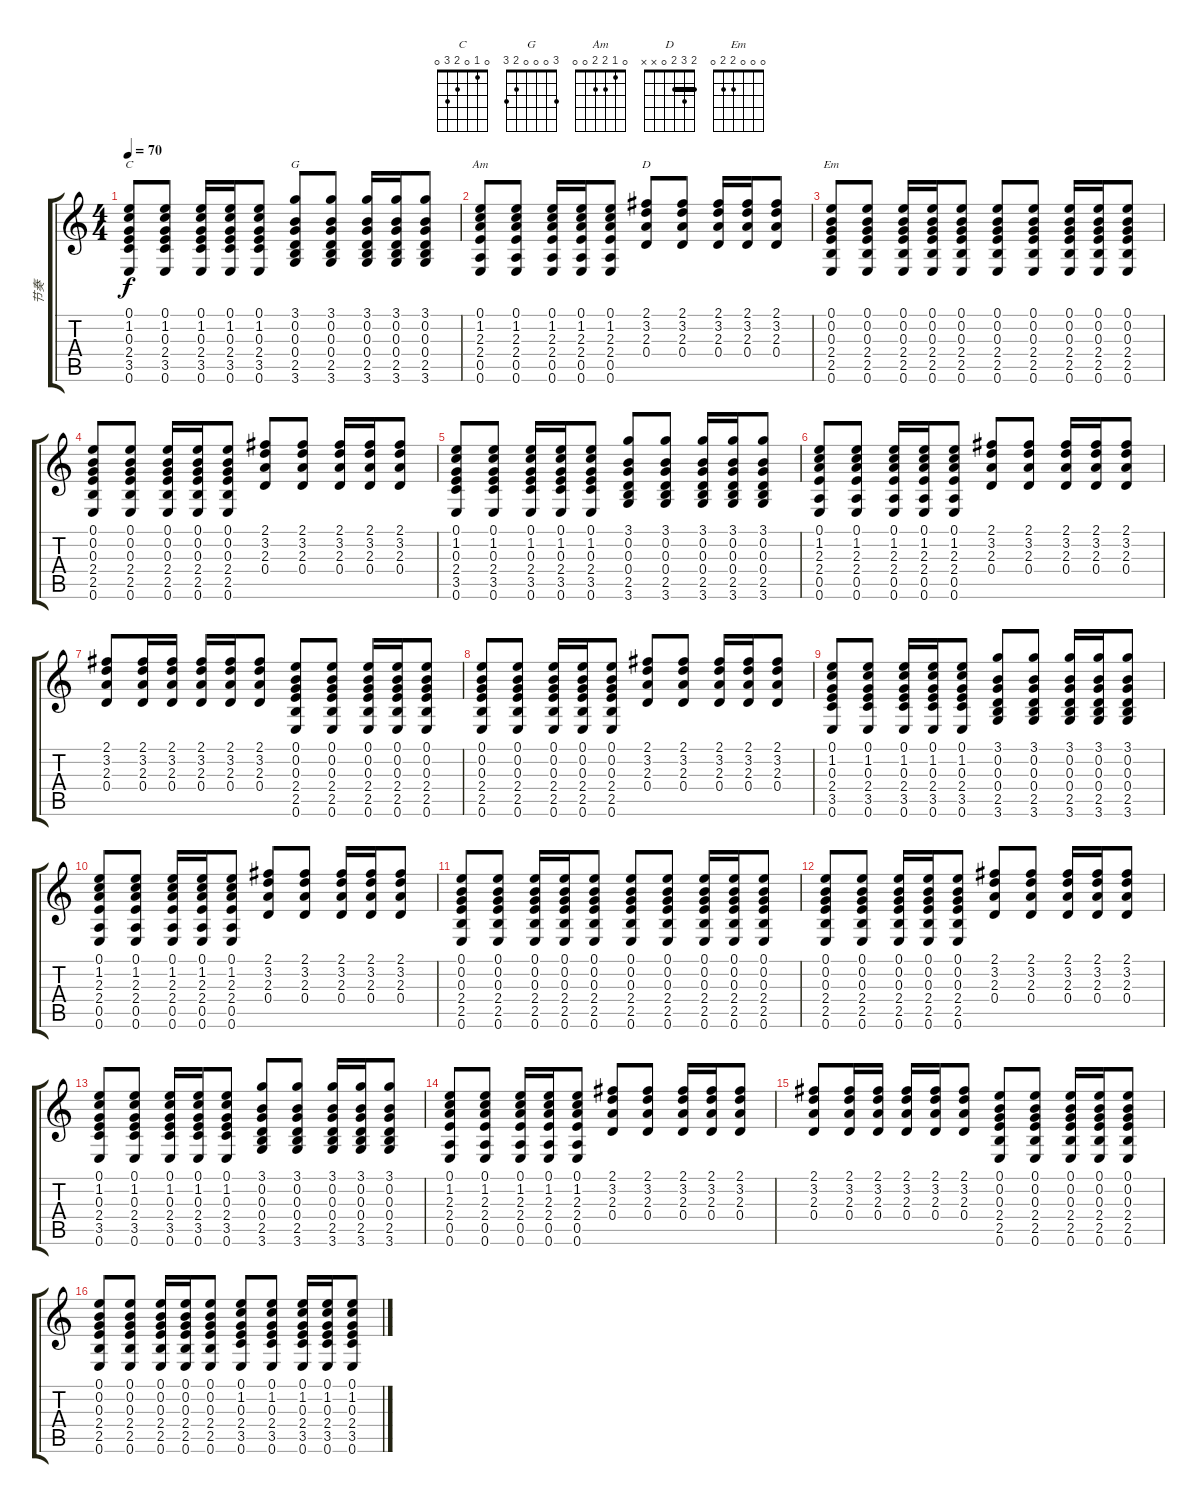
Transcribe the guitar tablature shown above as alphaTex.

\track ("节奏" "节奏") {instrument acousticguitarnylon}
\staff {score tabs}
\tuning (E4 B3 G3 D3 A2 E2) {hide}
\chord ("C" 0 1 0 2 3 0)
\chord ("G" 3 0 0 0 2 3)
\chord ("Am" 0 1 2 2 0 0)
\chord ("D" 2 3 2 0 x x) {barre 2}
\chord ("Em" 0 0 0 2 2 0)
\ts (4 4)
\tempo 70
\clef g2
\ks c
(0.1 1.2 0.3 2.4 3.5 0.6).8{ch "C" dy f} (0.1 1.2 0.3 2.4 3.5 0.6).8 (0.1 1.2 0.3 2.4 3.5 0.6).16 (0.1 1.2 0.3 2.4 3.5 0.6).16 (0.1 1.2 0.3 2.4 3.5 0.6).8 (3.1 0.2 0.3 0.4 2.5 3.6).8{ch "G"} (3.1 0.2 0.3 0.4 2.5 3.6).8 (3.1 0.2 0.3 0.4 2.5 3.6).16 (3.1 0.2 0.3 0.4 2.5 3.6).16 (3.1 0.2 0.3 0.4 2.5 3.6).8 |
(0.1 1.2 2.3 2.4 0.5 0.6).8{ch "Am"} (0.1 1.2 2.3 2.4 0.5 0.6).8 (0.1 1.2 2.3 2.4 0.5 0.6).16 (0.1 1.2 2.3 2.4 0.5 0.6).16 (0.1 1.2 2.3 2.4 0.5 0.6).8 (2.1 3.2 2.3 0.4).8{ch "D"} (2.1 3.2 2.3 0.4).8 (2.1 3.2 2.3 0.4).16 (2.1 3.2 2.3 0.4).16 (2.1 3.2 2.3 0.4).8 |
(0.1 0.2 0.3 2.4 2.5 0.6).8{ch "Em"} (0.1 0.2 0.3 2.4 2.5 0.6).8 (0.1 0.2 0.3 2.4 2.5 0.6).16 (0.1 0.2 0.3 2.4 2.5 0.6).16 (0.1 0.2 0.3 2.4 2.5 0.6).8 (0.1 0.2 0.3 2.4 2.5 0.6).8 (0.1 0.2 0.3 2.4 2.5 0.6).8 (0.1 0.2 0.3 2.4 2.5 0.6).16 (0.1 0.2 0.3 2.4 2.5 0.6).16 (0.1 0.2 0.3 2.4 2.5 0.6).8 |
(0.1 0.2 0.3 2.4 2.5 0.6).8 (0.1 0.2 0.3 2.4 2.5 0.6).8 (0.1 0.2 0.3 2.4 2.5 0.6).16 (0.1 0.2 0.3 2.4 2.5 0.6).16 (0.1 0.2 0.3 2.4 2.5 0.6).8 (2.1 3.2 2.3 0.4).8 (2.1 3.2 2.3 0.4).8 (2.1 3.2 2.3 0.4).16 (2.1 3.2 2.3 0.4).16 (2.1 3.2 2.3 0.4).8 |
(0.1 1.2 0.3 2.4 3.5 0.6).8 (0.1 1.2 0.3 2.4 3.5 0.6).8 (0.1 1.2 0.3 2.4 3.5 0.6).16 (0.1 1.2 0.3 2.4 3.5 0.6).16 (0.1 1.2 0.3 2.4 3.5 0.6).8 (3.1 0.2 0.3 0.4 2.5 3.6).8 (3.1 0.2 0.3 0.4 2.5 3.6).8 (3.1 0.2 0.3 0.4 2.5 3.6).16 (3.1 0.2 0.3 0.4 2.5 3.6).16 (3.1 0.2 0.3 0.4 2.5 3.6).8 |
(0.1 1.2 2.3 2.4 0.5 0.6).8 (0.1 1.2 2.3 2.4 0.5 0.6).8 (0.1 1.2 2.3 2.4 0.5 0.6).16 (0.1 1.2 2.3 2.4 0.5 0.6).16 (0.1 1.2 2.3 2.4 0.5 0.6).8 (2.1 3.2 2.3 0.4).8 (2.1 3.2 2.3 0.4).8 (2.1 3.2 2.3 0.4).16 (2.1 3.2 2.3 0.4).16 (2.1 3.2 2.3 0.4).8 |
(2.1 3.2 2.3 0.4).8 (2.1 3.2 2.3 0.4).16 (2.1 3.2 2.3 0.4).16 (2.1 3.2 2.3 0.4).16 (2.1 3.2 2.3 0.4).16 (2.1 3.2 2.3 0.4).8 (0.1 0.2 0.3 2.4 2.5 0.6).8 (0.1 0.2 0.3 2.4 2.5 0.6).8 (0.1 0.2 0.3 2.4 2.5 0.6).16 (0.1 0.2 0.3 2.4 2.5 0.6).16 (0.1 0.2 0.3 2.4 2.5 0.6).8 |
(0.1 0.2 0.3 2.4 2.5 0.6).8 (0.1 0.2 0.3 2.4 2.5 0.6).8 (0.1 0.2 0.3 2.4 2.5 0.6).16 (0.1 0.2 0.3 2.4 2.5 0.6).16 (0.1 0.2 0.3 2.4 2.5 0.6).8 (2.1 3.2 2.3 0.4).8 (2.1 3.2 2.3 0.4).8 (2.1 3.2 2.3 0.4).16 (2.1 3.2 2.3 0.4).16 (2.1 3.2 2.3 0.4).8 |
(0.1 1.2 0.3 2.4 3.5 0.6).8 (0.1 1.2 0.3 2.4 3.5 0.6).8 (0.1 1.2 0.3 2.4 3.5 0.6).16 (0.1 1.2 0.3 2.4 3.5 0.6).16 (0.1 1.2 0.3 2.4 3.5 0.6).8 (3.1 0.2 0.3 0.4 2.5 3.6).8 (3.1 0.2 0.3 0.4 2.5 3.6).8 (3.1 0.2 0.3 0.4 2.5 3.6).16 (3.1 0.2 0.3 0.4 2.5 3.6).16 (3.1 0.2 0.3 0.4 2.5 3.6).8 |
(0.1 1.2 2.3 2.4 0.5 0.6).8 (0.1 1.2 2.3 2.4 0.5 0.6).8 (0.1 1.2 2.3 2.4 0.5 0.6).16 (0.1 1.2 2.3 2.4 0.5 0.6).16 (0.1 1.2 2.3 2.4 0.5 0.6).8 (2.1 3.2 2.3 0.4).8 (2.1 3.2 2.3 0.4).8 (2.1 3.2 2.3 0.4).16 (2.1 3.2 2.3 0.4).16 (2.1 3.2 2.3 0.4).8 |
(0.1 0.2 0.3 2.4 2.5 0.6).8 (0.1 0.2 0.3 2.4 2.5 0.6).8 (0.1 0.2 0.3 2.4 2.5 0.6).16 (0.1 0.2 0.3 2.4 2.5 0.6).16 (0.1 0.2 0.3 2.4 2.5 0.6).8 (0.1 0.2 0.3 2.4 2.5 0.6).8 (0.1 0.2 0.3 2.4 2.5 0.6).8 (0.1 0.2 0.3 2.4 2.5 0.6).16 (0.1 0.2 0.3 2.4 2.5 0.6).16 (0.1 0.2 0.3 2.4 2.5 0.6).8 |
(0.1 0.2 0.3 2.4 2.5 0.6).8 (0.1 0.2 0.3 2.4 2.5 0.6).8 (0.1 0.2 0.3 2.4 2.5 0.6).16 (0.1 0.2 0.3 2.4 2.5 0.6).16 (0.1 0.2 0.3 2.4 2.5 0.6).8 (2.1 3.2 2.3 0.4).8 (2.1 3.2 2.3 0.4).8 (2.1 3.2 2.3 0.4).16 (2.1 3.2 2.3 0.4).16 (2.1 3.2 2.3 0.4).8 |
(0.1 1.2 0.3 2.4 3.5 0.6).8 (0.1 1.2 0.3 2.4 3.5 0.6).8 (0.1 1.2 0.3 2.4 3.5 0.6).16 (0.1 1.2 0.3 2.4 3.5 0.6).16 (0.1 1.2 0.3 2.4 3.5 0.6).8 (3.1 0.2 0.3 0.4 2.5 3.6).8 (3.1 0.2 0.3 0.4 2.5 3.6).8 (3.1 0.2 0.3 0.4 2.5 3.6).16 (3.1 0.2 0.3 0.4 2.5 3.6).16 (3.1 0.2 0.3 0.4 2.5 3.6).8 |
(0.1 1.2 2.3 2.4 0.5 0.6).8 (0.1 1.2 2.3 2.4 0.5 0.6).8 (0.1 1.2 2.3 2.4 0.5 0.6).16 (0.1 1.2 2.3 2.4 0.5 0.6).16 (0.1 1.2 2.3 2.4 0.5 0.6).8 (2.1 3.2 2.3 0.4).8 (2.1 3.2 2.3 0.4).8 (2.1 3.2 2.3 0.4).16 (2.1 3.2 2.3 0.4).16 (2.1 3.2 2.3 0.4).8 |
(2.1 3.2 2.3 0.4).8 (2.1 3.2 2.3 0.4).16 (2.1 3.2 2.3 0.4).16 (2.1 3.2 2.3 0.4).16 (2.1 3.2 2.3 0.4).16 (2.1 3.2 2.3 0.4).8 (0.1 0.2 0.3 2.4 2.5 0.6).8 (0.1 0.2 0.3 2.4 2.5 0.6).8 (0.1 0.2 0.3 2.4 2.5 0.6).16 (0.1 0.2 0.3 2.4 2.5 0.6).16 (0.1 0.2 0.3 2.4 2.5 0.6).8 |
(0.1 0.2 0.3 2.4 2.5 0.6).8 (0.1 0.2 0.3 2.4 2.5 0.6).8 (0.1 0.2 0.3 2.4 2.5 0.6).16 (0.1 0.2 0.3 2.4 2.5 0.6).16 (0.1 0.2 0.3 2.4 2.5 0.6).8 (0.1 1.2 0.3 2.4 3.5 0.6).8 (0.1 1.2 0.3 2.4 3.5 0.6).8 (0.1 1.2 0.3 2.4 3.5 0.6).16 (0.1 1.2 0.3 2.4 3.5 0.6).16 (0.1 1.2 0.3 2.4 3.5 0.6).8
